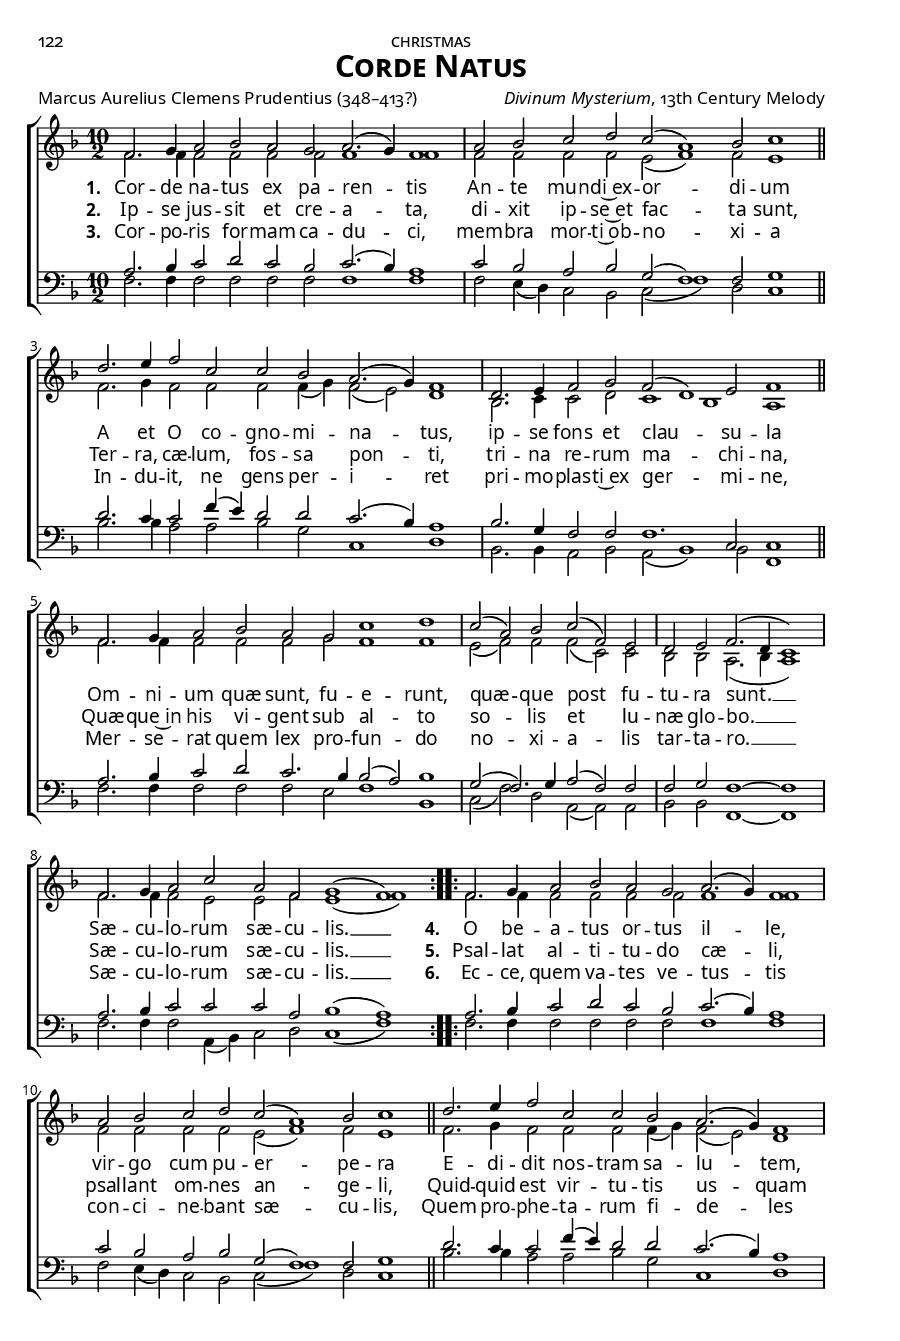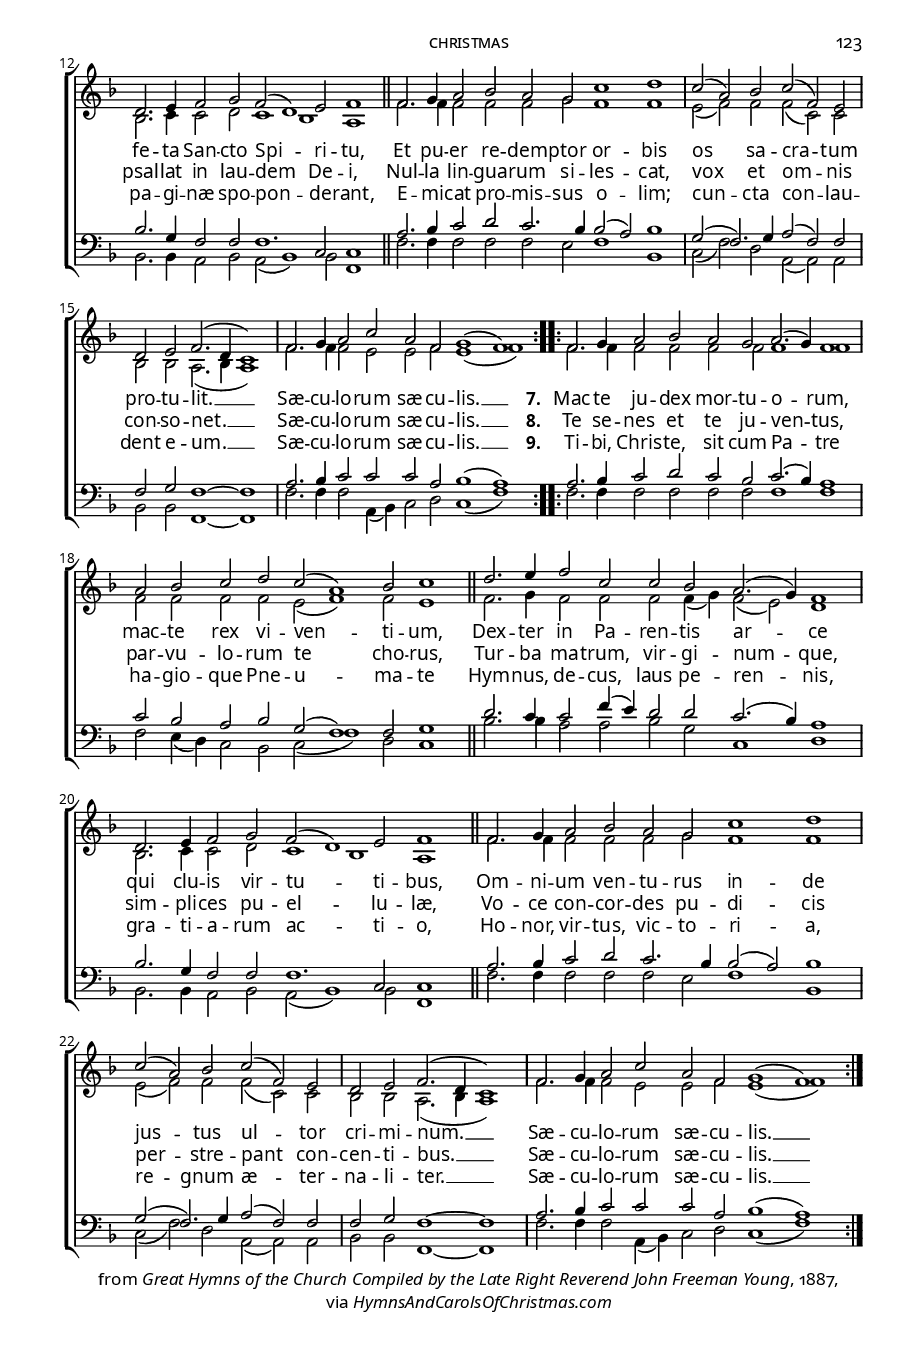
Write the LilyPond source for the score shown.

\version "2.14.2"
\include "util.ly"
\header {
  title = \markup{\override #'(font-name . "Garamond Premier Pro Semibold"){ \abs-fontsize #15 \smallCapsOldStyle"Corde Natus"}}
  poet = \markup\oldStyleNum"Marcus Aurelius Clemens Prudentius (348–413?)"
  composer = \markup\concat{\italic"Divinum Mysterium" \oldStyleNum", 13th Century Melody"}
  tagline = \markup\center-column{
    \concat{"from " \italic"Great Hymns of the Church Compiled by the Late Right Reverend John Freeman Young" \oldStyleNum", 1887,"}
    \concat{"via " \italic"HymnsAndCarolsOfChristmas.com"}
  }
}
\paper {
  %print-all-headers = ##t
  paper-height = 9\in
  paper-width = 6\in
  indent = 0\in
  %system-system-spacing = #'((basic-distance . 10) (padding . 0))
  system-system-spacing =
    #'((basic-distance . 0)
       (minimum-distance . 0)
       (padding . -5)
       (stretchability . 100))
  ragged-last-bottom = ##f
  ragged-bottom = ##f
  two-sided = ##t
  inner-margin = 0.5\in
  outer-margin = 0.25\in
  top-margin = 0.25\in
  bottom-margin = 0.25\in
  first-page-number = #122
  print-first-page-number = ##t
  headerLine = \markup{\override #'(font-name . "Garamond Premier Pro") \smallCapsOldStyle"christmas"}
  oddHeaderMarkup = \markup\fill-line{
     \override #'(font-name . "Garamond Premier Pro")\abs-fontsize #8.5
     \combine 
        \fill-line{"" \on-the-fly #print-page-number-check-first
        \oldStylePageNum""
        }
        \fill-line{\headerLine}
  }
  evenHeaderMarkup = \markup {
     \override #'(font-name . "Garamond Premier Pro")\abs-fontsize #8.5
     \combine
        \on-the-fly #print-page-number-check-first
        \oldStylePageNum""
        \fill-line{\headerLine}
  }
}
#(set-global-staff-size 15) \paper{ #(define fonts (make-pango-font-tree "GoudyOlSt BT" "Garamond Premier Pro" "Garamond Premier Pro" (/ 15 20))) }
%6.14 #(set-global-staff-size 14) \paper{ #(define fonts (make-pango-font-tree "Garamond Premier Pro" "Garamond Premier Pro" "Garamond Premier Pro" (/ 14 20))) }
%6x9 #(set-global-staff-size 14.5) \paper{ #(define fonts (make-pango-font-tree "Garamond Premier Pro" "Garamond Premier Pro" "Garamond Premier Pro" (/ 14.5 20))) }
global = {
  \key f \major
  \time 10/2
  \autoBeamOff
  \override DynamicLineSpanner #'staff-padding = #0.0
  \override DynamicLineSpanner #'Y-extent = #'(-1 . 1)
}

sopMusic = \relative c' {
  \repeat volta 3 {
    f2. g4 a2 bes a g a2.( g4) f1 |
    a2 bes c d c( a1) bes2 c1 \bar "||"
    
    d2. e4 f2 c c bes a2.( g4) f1 |
    d2. e4 f2 g f( d1) e2 f1 \bar "||"
    
    f2. g4 a2 bes a g c1 d |
    \partial 2*6 c2( a) bes c( f,) e |
    
    \partial 2*6 d2 e f2.( d4 c1) |
    f2. g4 a2 c a f g1( f)
  }
}
sopWords = \lyricmode {
  
}

altoMusic = \relative c' {
  f2. f4 f2 f f f f1 f |
  f2 f f f e( f1) f2 e1 \bar "||"
  
  f2. g4 f2 f f f4( g) f2( e) d1 |
  bes2. c4 c2 d c1 bes a \bar "||"
  
  f'2. f4 f2 f f g f1 f |
  e2( f) f f( c) c |
  
  bes2 bes a2.( bes4 a1) |
  f'2. f4 f2 e e f e1( f)
}
altoWords = \lyricmode {
  \dropLyricsIX
  \set associatedVoice = "sopranos"
  \set stanza = #"1. "
  Cor -- de na -- tus ex pa -- ren -- tis
  An -- te mun -- di~ex -- or -- di -- um
  A et O co -- gno -- mi -- na -- tus,
  ip -- se fons et clau -- su -- la
  Om -- ni -- um quæ sunt, fu -- e -- runt,
  quæ -- que post fu -- tu -- ra sunt. __
  Sæ -- cu -- lo -- rum sæ -- cu -- lis. __
  
  \set stanza = #"4. "
  O be -- a -- tus or -- tus il -- le,
  vir -- go cum pu -- er -- pe -- ra
  E -- di -- dit nos -- tram sa -- lu -- tem,
  fe -- ta San -- cto Spi -- ri -- tu,
  Et pu -- er re -- dem -- ptor or -- bis
  os sa -- cra -- tum pro -- tu -- lit. __
  Sæ -- cu -- lo -- rum sæ -- cu -- lis. __
  
  
  \set stanza = #"7. "
  Mac -- te ju -- dex mor -- tu -- o -- rum,
  mac -- te rex vi -- ven -- ti -- um,
  Dex -- ter in Pa -- ren -- tis ar -- ce
  qui clu -- is vir -- tu -- ti -- bus,
  Om -- ni -- um ven -- tu -- rus in -- de
  jus -- tus ul -- tor cri -- mi -- num. __
  Sæ -- cu -- lo -- rum sæ -- cu -- lis. __
}
altoWordsII = \lyricmode {
  \dropLyricsIX
%\markup\italic
  \set associatedVoice = "sopranos"
  \set stanza = #"2. "
  Ip -- se jus -- sit et cre -- a -- ta,
  di -- xit ip -- se~et fac -- ta sunt,
  Ter -- ra, cæ -- lum, fos -- sa pon -- ti,
  tri -- na re -- rum ma -- chi -- na,
  Quæ -- que~in his vi -- gent sub al -- to
  so -- lis et lu -- næ glo -- bo. __
  Sæ -- cu -- lo -- rum sæ -- cu -- lis. __
  
  \set stanza = #"5. "
  Psal -- lat al -- ti -- tu -- do cæ -- li,
  psal -- lant om -- nes an -- ge -- li,
  Quid -- quid est vir -- tu -- tis us -- quam
  psal -- lat in lau -- dem De -- i,
  Nul -- la lin -- gua -- rum si -- les -- cat,
  vox et om -- nis con -- so -- net. __
  Sæ -- cu -- lo -- rum sæ -- cu -- lis. __
  
  \set stanza = #"8. "
  Te se -- nes et te ju -- ven -- tus,
  par -- vu -- lo -- rum te cho -- rus,
  Tur -- ba ma -- trum, vir -- gi -- num -- que,
  sim -- pli -- ces pu -- el -- lu -- læ,
  Vo -- ce con -- cor -- des pu -- di -- cis
  per -- stre -- pant con -- cen -- ti -- bus. __
  Sæ -- cu -- lo -- rum sæ -- cu -- lis. __
}
altoWordsIII = \lyricmode {
  \dropLyricsIX
  \set associatedVoice = "sopranos"
  \set stanza = #"3. "
  Cor -- po -- ris for -- mam ca -- du -- ci,
  mem -- bra mor -- ti~ob -- no -- xi -- a
  In -- du -- it, ne gens per -- i -- ret
  pri -- mo -- plas -- ti~ex ger -- mi -- ne,
  Mer -- se -- rat quem lex pro -- fun -- do
  no -- xi -- a -- lis tar -- ta -- ro. __
  Sæ -- cu -- lo -- rum sæ -- cu -- lis. __
  
  
  \set stanza = #"6. "
  Ec -- ce, quem va -- tes ve -- tus -- tis
  con -- ci -- ne -- bant sæ -- cu -- lis,
  Quem pro -- phe -- ta -- rum fi -- de -- les
  pa -- gi -- næ spo -- pon -- de -- rant,
  E -- mi -- cat pro -- mis -- sus o -- lim;
  cun -- cta con -- lau -- dent e -- um. __
  Sæ -- cu -- lo -- rum sæ -- cu -- lis. __
  
  \set stanza = #"9. "
  Ti -- bi, Chris -- te, sit cum Pa -- tre
  ha -- gio -- que Pne -- u -- ma -- te
  Hym -- nus, de -- cus, laus pe -- ren -- nis,
  gra -- ti -- a -- rum ac -- ti -- o,
  Ho -- nor, vir -- tus, vic -- to -- ri -- a,
  re -- gnum æ -- ter -- na -- li -- ter. __
  Sæ -- cu -- lo -- rum sæ -- cu -- lis. __
}
altoWordsIV = \lyricmode {
  \set associatedVoice = "sopranos"
}
altoWordsV = \lyricmode {
  \set associatedVoice = "sopranos"
}
altoWordsVI = \lyricmode {
  \set associatedVoice = "sopranos"
}
altoWordsVII = \lyricmode {
  \set associatedVoice = "sopranos"
}
altoWordsVIII = \lyricmode {
  \set associatedVoice = "sopranos"
}
altoWordsIX = \lyricmode {
  \set associatedVoice = "sopranos"
}
tenorMusic = \relative c' {
  a2. bes4 c2 d c bes c2.( bes4) a1 |
  c2 bes a bes g( f1) f2 g1 \bar "||"
  
  d'2. c4 c2 f4( e) d2 d c2.( bes4) a1 |
  bes2. g4 f2 f f1. c2 c1 \bar "||"
  
  a'2. bes4 c2 d c2. bes4 bes2( a) bes1 |
  g2( f2.) g4 a2( f) f |
  
  f2 g f1~f |
  a2. bes4 c2 c c a bes1( a)
}
tenorWords = \lyricmode {

}

bassMusic = \relative c {
  f2. f4 f2 f f f f1 f |
  f2 e4( d) c2 bes c( f1) d2 c1 \bar "||"
  
  bes'2. bes4 a2 a bes g c,1 d |
  bes2. bes4 a2 bes a( bes1) bes2 f1 \bar "||"
  
  f'2. f4 f2 f f e f1 bes, |
  c2( f) d a( a) a |
  
  bes2 bes f1~ f |
  f'2. f4 f2 a,4( bes) c2 d c1( f)
}
bassWords = \lyricmode {

}

pianoRH = \relative c' {
  
}
pianoLH = \relative c' {
  
}

\score {
  <<
   \new ChoirStaff <<
    \new Staff = women <<
      \new Voice = "sopranos" { \voiceOne << \global \repeat unfold3\sopMusic >> }
      \new Voice = "altos" { \voiceTwo << \global \repeat unfold3\altoMusic >> }
    >>
    \new Lyrics \with { alignAboveContext = #"women" \override VerticalAxisGroup #'nonstaff-relatedstaff-spacing = #'((basic-distance . 1))} \lyricsto "sopranos" \sopWords
    \new Lyrics = "altosIX"  \with { alignBelowContext = #"women" } \lyricsto "altos" \altoWordsIX
    \new Lyrics = "altosVIII"  \with { alignBelowContext = #"women" } \lyricsto "altos" \altoWordsVIII
    \new Lyrics = "altosVII"  \with { alignBelowContext = #"women" } \lyricsto "altos" \altoWordsVII
    \new Lyrics = "altosVI"  \with { alignBelowContext = #"women" } \lyricsto "altos" \altoWordsVI
    \new Lyrics = "altosV"  \with { alignBelowContext = #"women" } \lyricsto "altos" \altoWordsV
    \new Lyrics = "altosIV"  \with { alignBelowContext = #"women" } \lyricsto "altos" \altoWordsIV
    \new Lyrics = "altosIII"  \with { alignBelowContext = #"women" } \lyricsto "altos" \altoWordsIII
    \new Lyrics = "altosII"  \with { alignBelowContext = #"women" } \lyricsto "altos" \altoWordsII
    \new Lyrics = "altos"  \with { alignBelowContext = #"women" \override VerticalAxisGroup #'nonstaff-relatedstaff-spacing = #'((padding . -0.5))} \lyricsto "altos" \altoWords
   \new Staff = men <<
      \clef bass
      \new Voice = "tenors" { \voiceOne << \global \repeat unfold3\tenorMusic >> }
      \new Voice = "basses" { \voiceTwo << \global \repeat unfold3\bassMusic >> }
    >>
    \new Lyrics \with { alignAboveContext = #"men" \override VerticalAxisGroup #'nonstaff-relatedstaff-spacing = #'((basic-distance . 1)) } \lyricsto "tenors" \tenorWords
    \new Lyrics \with { alignBelowContext = #"men" \override VerticalAxisGroup #'nonstaff-relatedstaff-spacing = #'((basic-distance . 1)) } \lyricsto "basses" \bassWords
  >>
%    \new PianoStaff << \new Staff { \new Voice { \pianoRH } } \new Staff { \clef "bass" \pianoLH } >>
  >>
  \layout {
%6.14 \context {\Lyrics \override LyricText #'font-size = #0.5 }
    \context {
      \Score
      %\override SpacingSpanner #'base-shortest-duration = #(ly:make-moment 1 8)
      %\override SpacingSpanner #'common-shortest-duration = #(ly:make-moment 1 4)
    }
    \context {
      % Remove all empty staves
      % \Staff \RemoveEmptyStaves \override VerticalAxisGroup #'remove-first = ##t
    }
  }
}
